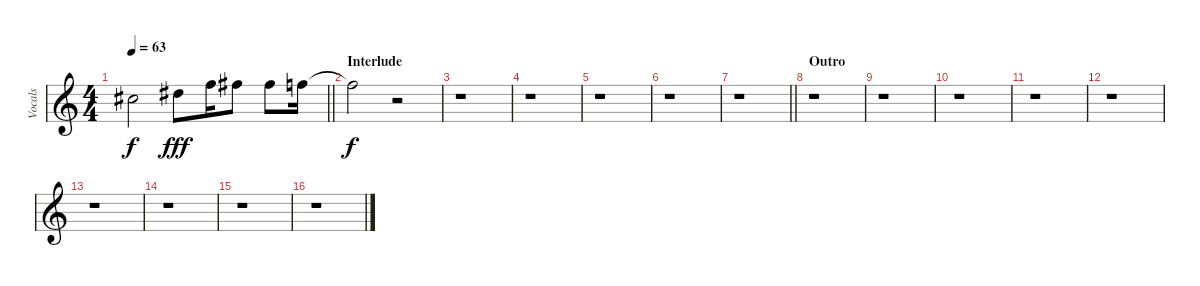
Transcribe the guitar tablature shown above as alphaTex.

\track ("Vocals" "Vocals") {instrument voiceoohs}
\staff {score}
\tuning (E4 B3 G3 D3 A2 E2) {hide}
\ts (4 4)
\tempo 63
\clef g2
\barLineRight lightlight
\ks c
14.2{t}.2{dy f} 11.1.8{dy fff} 13.1.16 14.1.8 14.1.8 13.1.16 |
\section ("" "Interlude")
13.1{t}.2{dy f} r.2 |
r.1 |
r.1 |
r.1 |
r.1 |
\barLineRight lightlight
r.1 |
\section ("" "Outro")
r.1 |
r.1 |
r.1 |
r.1 |
r.1 |
r.1 |
r.1 |
r.1 |
r.1
